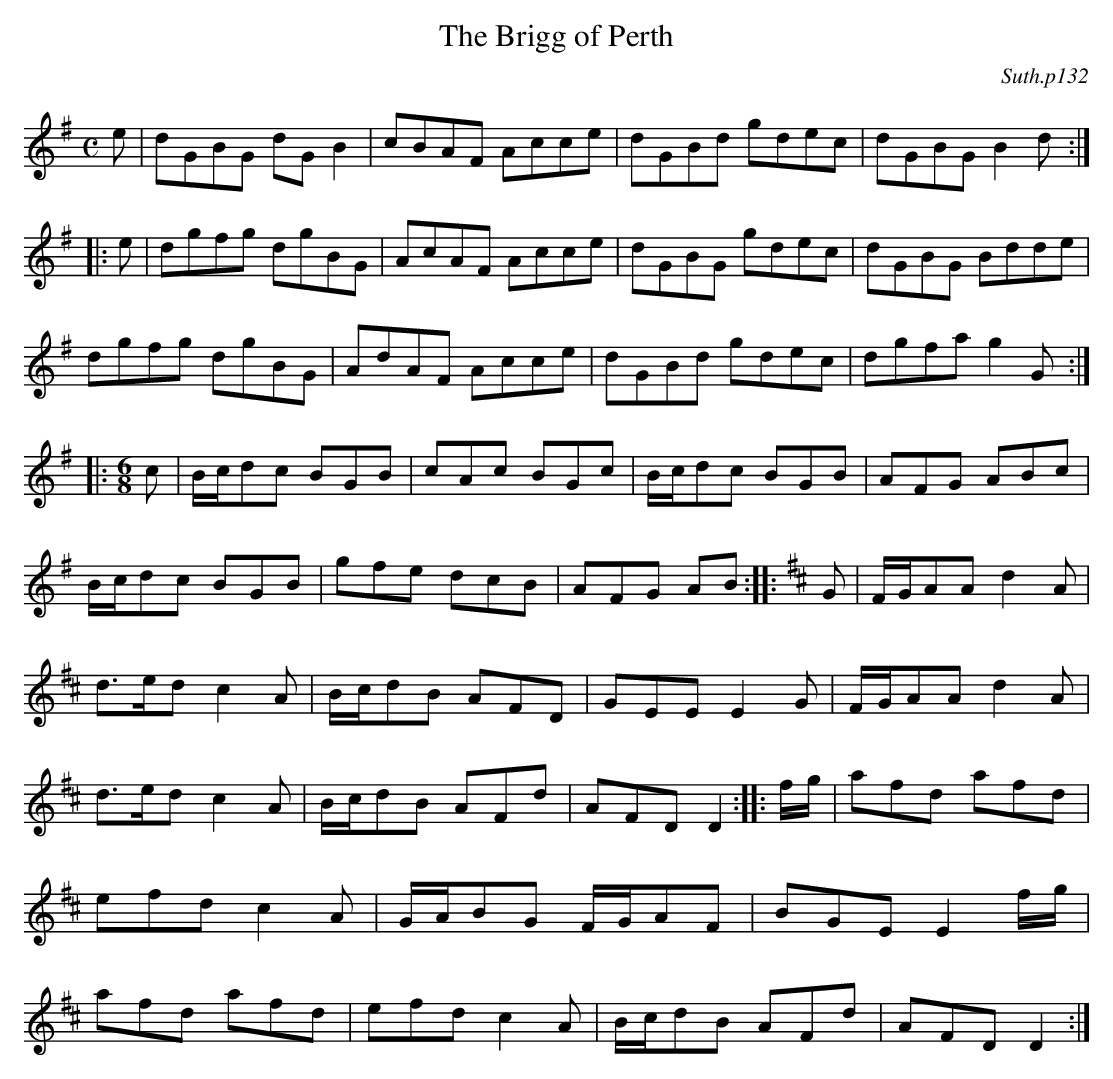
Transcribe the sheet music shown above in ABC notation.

X:1
T:The Brigg of Perth
C:Suth.p132
M:C
L:1/8
K:G
e|dGBG dGB2|cBAF Acce|dGBd gdec|dGBG B2d::e|dgfg dgBG|AcAF Acce|dGBG gdec|dGBG Bdde|dgfg dgBG|AdAF Acce|dGBd gdec|dgfag2G::\
[M:6/8]c|B/c/dc BGB|cAc BGc|B/c/dc BGB|AFG ABc|B/c/dc BGB|gfe dcB|AFG AB::\
[K:D]G|F/G/AA d2A|d>ed c2A|B/c/dB AFD|GEEE2G|F/G/AA d2A|d>ed c2A|B/c/dB AFd|AFDD2::\
f/g/|afd afd|efd c2A|G/A/BG F/G/AF|BGEE2f/g/|afd afd|efd c2A|B/c/dB AFd|AFDD2:|
